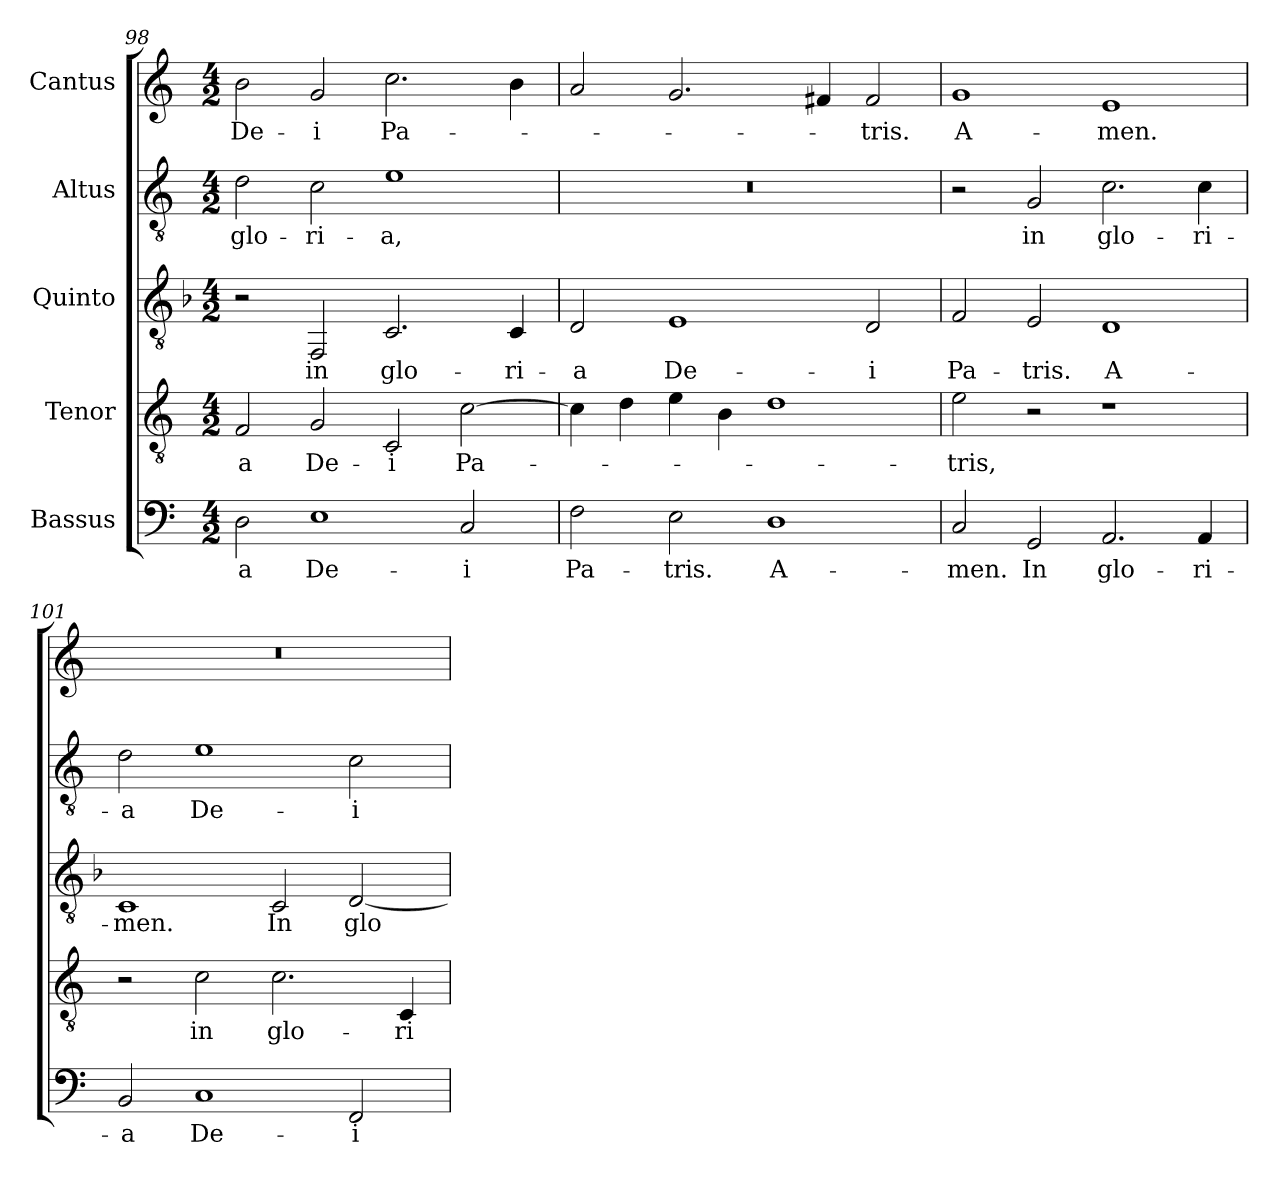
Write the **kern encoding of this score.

**kern	**text	**kern	**text	**kern	**text	**kern	**text	**kern	**text
*part5	*part5	*part4	*part4	*part3	*part3	*part2	*part2	*part1	*part1
*staff5	*staff5	*staff4	*staff4	*staff3	*staff3	*staff2	*staff2	*staff1	*staff1
*I"Bassus	*	*I"Tenor	*	*I"Quinto	*	*I"Altus	*	*I"Cantus	*
*clefF4	*	*clefGv2	*	*clefGv2	*	*clefGv2	*	*clefG2	*
*	*	*	*	*ITrd-4c-7	*	*	*	*	*
*k[]	*	*k[]	*	*k[]	*	*k[]	*	*k[]	*
*C:	*	*C:	*	*C:	*	*C:	*	*C:	*
*M4/2	*	*M4/2	*	*M4/2	*	*M4/2	*	*M4/2	*
=98	=98	=98	=98	=98	=98	=98	=98	=98	=98
!	!LO:LY:b:color=#000000	!	!	!	!	!	!	!	!
!	!	!	!LO:LY:b:color=#000000	!	!	!	!	!	!
!	!	!	!	!	!	!	!LO:LY:b:color=#000000	!	!
!	!	!	!	!	!	!	!	!	!LO:LY:b:color=#000000
2Di\	-a	2Fi/	-a	2r	.	2di\	glo-	2bi\	De-
!	!LO:LY:b:color=#000000	!	!	!	!	!	!	!	!
!	!	!	!LO:LY:b:color=#000000	!	!	!	!	!	!
!	!	!	!	!	!LO:LY:b:color=#000000	!	!	!	!
!	!	!	!	!	!	!	!LO:LY:b:color=#000000	!	!
!	!	!	!	!	!	!	!	!	!LO:LY:b:color=#000000
1Ei	De-	2Gi/	De-	2Ci/	in	2ci\	-ri-	2gi/	-i
!	!	!	!LO:LY:b:color=#000000	!	!	!	!	!	!
!	!	!	!	!	!LO:LY:b:color=#000000	!	!	!	!
!	!	!	!	!	!	!	!LO:LY:b:color=#000000	!	!
!	!	!	!	!	!	!	!	!	!LO:LY:b:color=#000000
.	.	2Ci/	-i	2.Gi/	glo-	1ei	-a,	2.cci\	Pa-
!	!LO:LY:b:color=#000000	!	!	!	!	!	!	!	!
!	!	!	!LO:LY:b:color=#000000	!	!	!	!	!	!
2Ci/	-i	[>2ci\	Pa-	.	.	.	.	.	.
!	!	!	!	!	!LO:LY:b:color=#000000	!	!	!	!
.	.	.	.	4Gi/	-ri-	.	.	4bi\	.
=99	=99	=99	=99	=99	=99	=99	=99	=99	=99
!	!LO:LY:b:color=#000000	!	!	!	!	!	!	!	!
!	!	!	!	!	!LO:LY:b:color=#000000	!LO:N:vis=1	!	!	!
2Fi\	Pa-	4ci\]	.	2Ai/	-a	0r	.	2ai/	.
.	.	4di\	.	.	.	.	.	.	.
!	!LO:LY:b:color=#000000	!	!	!	!	!	!	!	!
!	!	!	!	!	!LO:LY:b:color=#000000	!	!	!	!
2Ei\	-tris.	4ei\	.	1Bi	De-	.	.	2.gi/	.
.	.	4Bi\	.	.	.	.	.	.	.
!	!LO:LY:b:color=#000000	!	!	!	!	!	!	!	!
1Di	A-	1di	.	.	.	.	.	.	.
.	.	.	.	.	.	.	.	4f#Xi/	.
!	!	!	!	!	!LO:LY:b:color=#000000	!	!	!	!
!	!	!	!	!	!	!	!	!	!LO:LY:b:color=#000000
.	.	.	.	2Ai/	-i	.	.	2f#i/	-tris.
=100	=100	=100	=100	=100	=100	=100	=100	=100	=100
!	!LO:LY:b:color=#000000	!	!	!	!	!	!	!	!
!	!	!	!LO:LY:b:color=#000000	!	!	!	!	!	!
!	!	!	!	!	!LO:LY:b:color=#000000	!	!	!	!
!	!	!	!	!	!	!	!	!	!LO:LY:b:color=#000000
2Ci/	-men.	2ei\	-tris,	2ci/	Pa-	2r	.	1gi	A-
!	!LO:LY:b:color=#000000	!	!	!	!	!	!	!	!
!	!	!	!	!	!LO:LY:b:color=#000000	!	!	!	!
!	!	!	!	!	!	!	!LO:LY:b:color=#000000	!	!
2GGi/	In	2r	.	2Bi/	-tris.	2Gi/	in	.	.
!	!LO:LY:b:color=#000000	!	!	!	!	!	!	!	!
!	!	!	!	!	!LO:LY:b:color=#000000	!	!	!	!
!	!	!	!	!	!	!	!LO:LY:b:color=#000000	!	!
!	!	!	!	!	!	!	!	!	!LO:LY:b:color=#000000
2.AAi/	glo-	1r	.	1Ai	A-	2.ci\	glo-	1ei	-men.
!	!LO:LY:b:color=#000000	!	!	!	!	!	!	!	!
!	!	!	!	!	!	!	!LO:LY:b:color=#000000	!	!
4AAi/	-ri-	.	.	.	.	4ci\	-ri-	.	.
=101	=101	=101	=101	=101	=101	=101	=101	=101	=101
!	!LO:LY:b:color=#000000	!	!	!	!	!	!	!	!
!	!	!	!	!	!LO:LY:b:color=#000000	!	!	!	!
!	!	!	!	!	!	!	!LO:LY:b:color=#000000	!LO:N:vis=1	!
2BBi/	-a	2r	.	1Gi	-men.	2di\	-a	0r	.
!	!LO:LY:b:color=#000000	!	!	!	!	!	!	!	!
!	!	!	!LO:LY:b:color=#000000	!	!	!	!	!	!
!	!	!	!	!	!	!	!LO:LY:b:color=#000000	!	!
1Ci	De-	2ci\	in	.	.	1ei	De-	.	.
!	!	!	!LO:LY:b:color=#000000	!	!	!	!	!	!
!	!	!	!	!	!LO:LY:b:color=#000000	!	!	!	!
.	.	2.ci\	glo-	2Gi/	In	.	.	.	.
!	!LO:LY:b:color=#000000	!	!	!	!	!	!	!	!
!	!	!	!	!	!LO:LY:b:color=#000000	!	!	!	!
!	!	!	!	!	!	!	!LO:LY:b:color=#000000	!	!
2FFi/	-i	.	.	[<2Ai/	glo-	2ci\	-i	.	.
!	!	!	!LO:LY:b:color=#000000	!	!	!	!	!	!
.	.	4Ci/	-ri-	.	.	.	.	.	.
=	=	=	=	=	=	=	=	=	=
*-	*-	*-	*-	*-	*-	*-	*-	*-	*-
